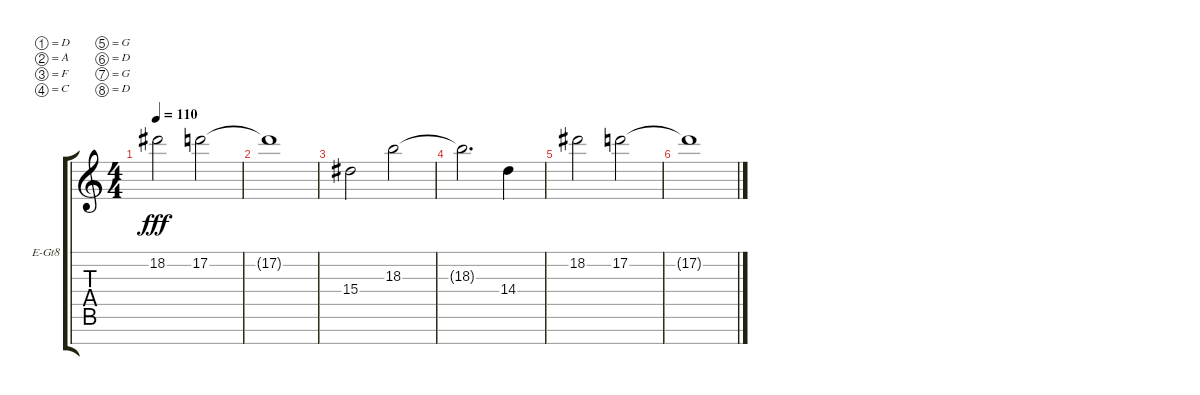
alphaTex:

\bracketExtendMode groupsimilarinstruments
\firstSystemTrackNameOrientation horizontal
\otherSystemsTrackNameOrientation horizontal
\track ("Reverb" "E-Gt8") {instrument overdrivenguitar}
\staff {score tabs}
\tuning (D4 A3 F3 C3 G2 D2 G1 D1)
\ts (4 4)
\tempo 110
\clef g2
\ks c
18.2.2{dy fff} 17.2.2 |
17.2{t}.1 |
15.4.2 18.3.2 |
18.3{t}.2{d} 14.4.4 |
18.2.2 17.2.2 |
17.2{t}.1
